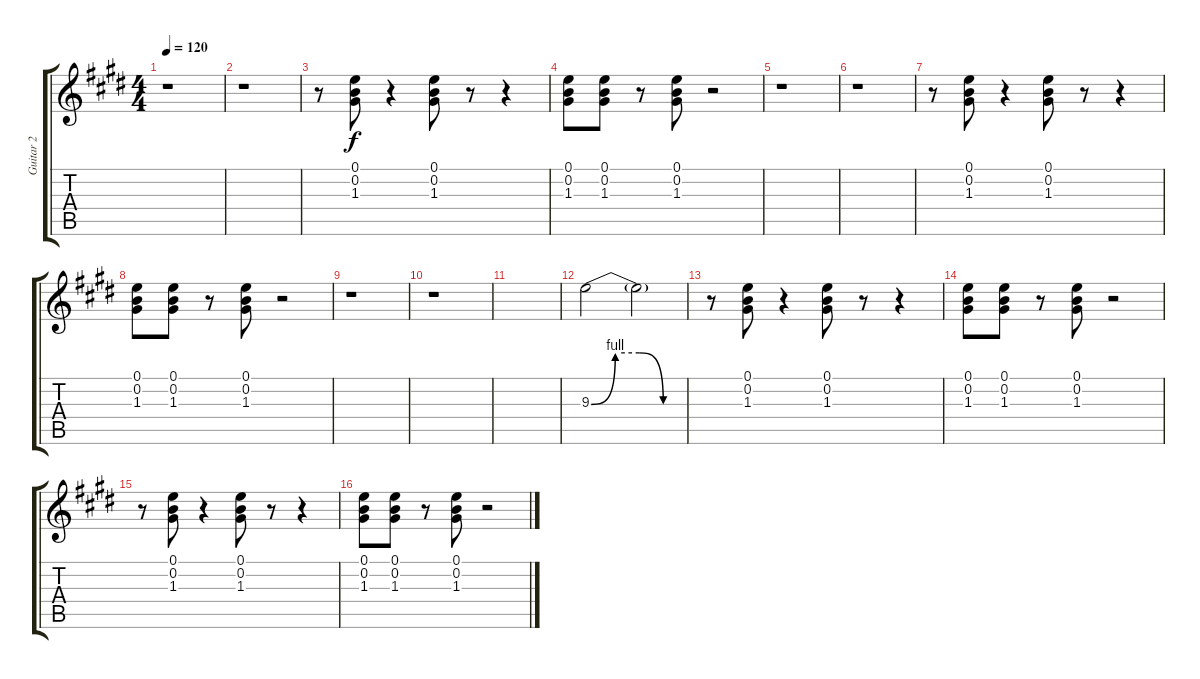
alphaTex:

\track ("Guitar 2" "Guitar 2") {instrument distortionguitar}
\staff {score tabs}
\tuning (E4 B3 G3 D3 A2 E2) {hide}
\ts (4 4)
\tempo 120
\clef g2
\ks e
r.1{dy f} |
r.1 |
r.8 (0.1 0.2 1.3).8 r.4 (0.1 0.2 1.3).8 r.8 r.4 |
(0.1 0.2 1.3).8 (0.1 0.2 1.3).8 r.8 (0.1 0.2 1.3).8 r.2 |
r.1 |
r.1 |
r.8 (0.1 0.2 1.3).8 r.4 (0.1 0.2 1.3).8 r.8 r.4 |
(0.1 0.2 1.3).8 (0.1 0.2 1.3).8 r.8 (0.1 0.2 1.3).8 r.2 |
r.1 |
r.1 |
|
9.3{be (custom 0 0 15 4 30 4 45 0 60 0)}.2 9.3{t}.2 |
r.8 (0.1 0.2 1.3).8 r.4 (0.1 0.2 1.3).8 r.8 r.4 |
(0.1 0.2 1.3).8 (0.1 0.2 1.3).8 r.8 (0.1 0.2 1.3).8 r.2 |
r.8 (0.1 0.2 1.3).8 r.4 (0.1 0.2 1.3).8 r.8 r.4 |
(0.1 0.2 1.3).8 (0.1 0.2 1.3).8 r.8 (0.1 0.2 1.3).8 r.2
